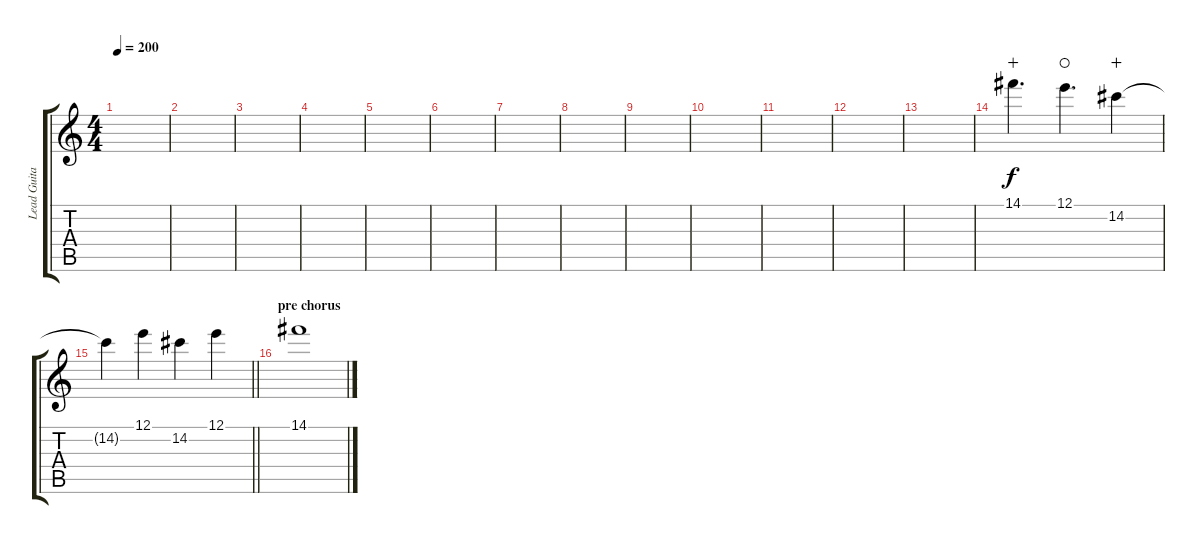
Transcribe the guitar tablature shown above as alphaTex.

\track ("Lead Guitar.Herman " "Lead Guita") {instrument overdrivenguitar}
\staff {score tabs}
\tuning (E4 B3 G3 D3 A2 E2) {hide}
\ts (4 4)
\tempo 200
\clef g2
\ks c
|
|
|
|
|
|
|
|
|
|
|
|
|
14.1.4{d wahc} 12.1.4{d waho} 14.2.4{wahc} |
\barLineRight lightlight
14.2{t}.4 12.1.4 14.2.4 12.1.4 |
\section ("" "pre chorus")
14.1.1
